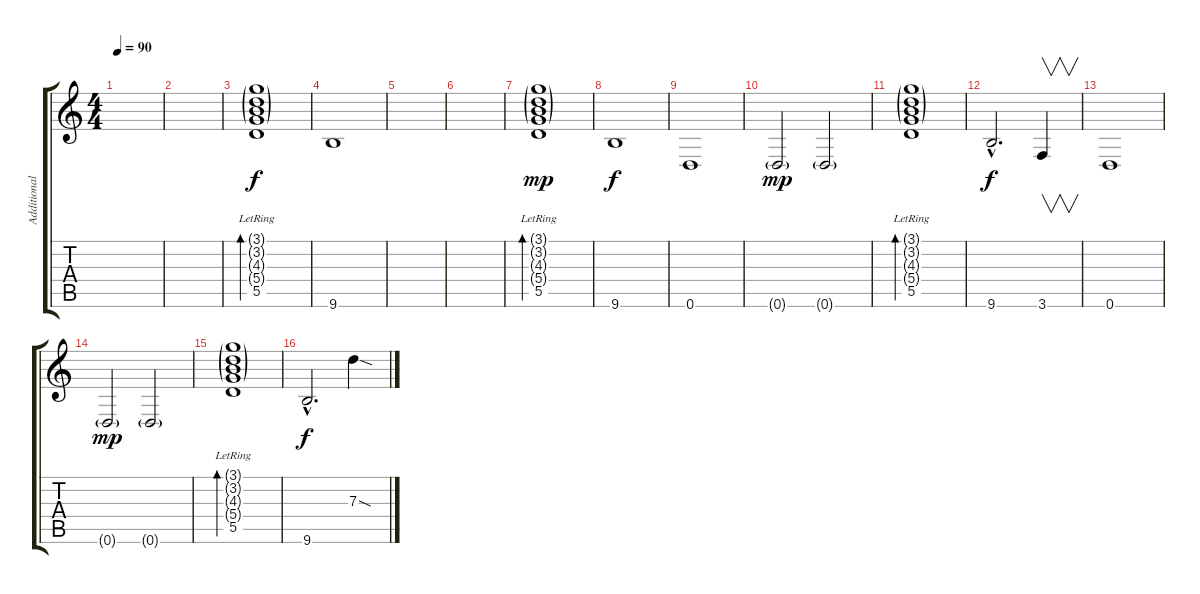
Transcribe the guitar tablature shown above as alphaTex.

\track ("Additional guitar" "Additional") {instrument acousticguitarsteel}
\staff {score tabs}
\tuning (E4 B3 G3 D3 A2 D2) {hide}
\ts (4 4)
\tempo 90
\clef g2
\ks c
|
|
(3.1{g} 3.2{g} 4.3{g} 5.4{g} 5.5{lr}).1{bd 240} |
9.6.1{dy f} |
|
|
(3.1{g} 3.2{g} 4.3{g} 5.4{g} 5.5{lr}).1{bd 240 dy mp} |
9.6.1{dy f} |
0.6.1 |
0.6{g}.2{dy mp} 0.6{g}.2 |
(3.1{g} 3.2{g} 4.3{g} 5.4{g} 5.5{lr}).1{bd 240} |
9.6{hac}.2{d dy f} 3.6.4{v} |
0.6.1 |
0.6{g}.2{dy mp} 0.6{g}.2 |
(3.1{g} 3.2{g} 4.3{g} 5.4{g} 5.5{lr}).1{bd 240} |
9.6{hac}.2{d dy f} 7.3{sod}.4
